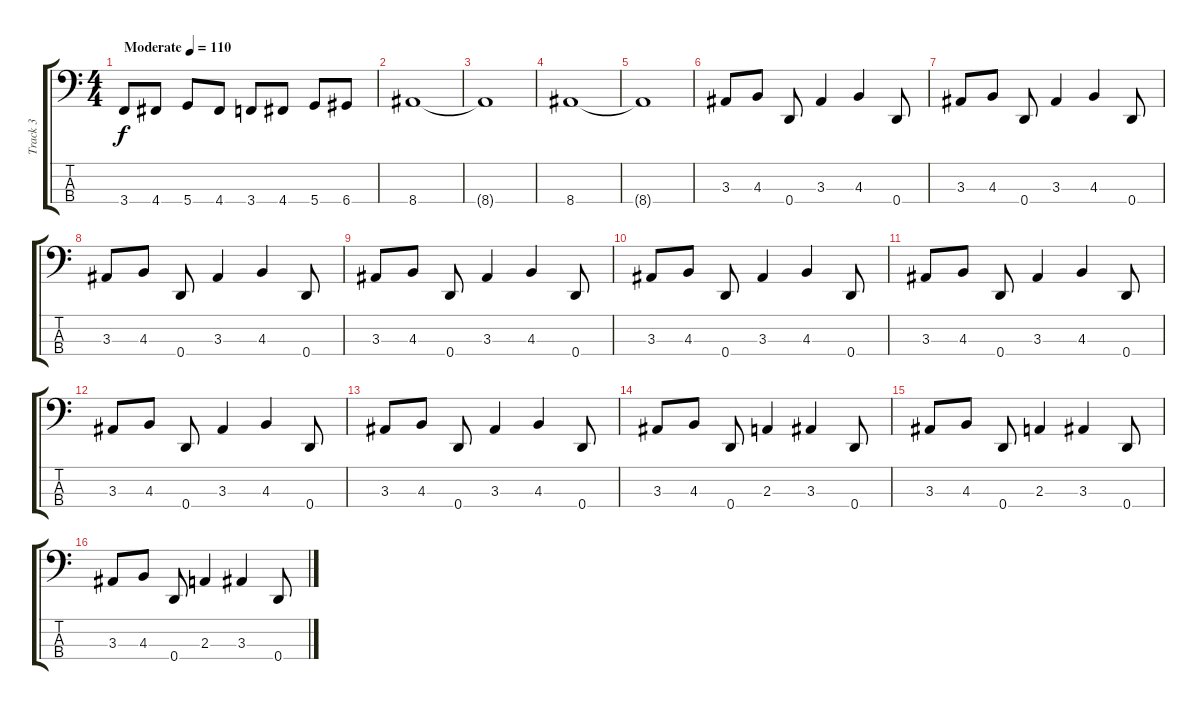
\track ("Track 3" "Track 3") {instrument electricbassfinger}
\staff {score tabs}
\tuning (F2 C2 G1 D1) {hide}
\ts (4 4)
\tempo (110 "Moderate")
\clef f4
\ks c
3.4.8{dy f instrument electricbassfinger} 4.4.8 5.4.8 4.4.8 3.4.8 4.4.8 5.4.8 6.4.8 |
8.4.1 |
8.4{t}.1 |
8.4.1 |
8.4{t}.1 |
3.3.8 4.3.8 0.4.8 3.3.4 4.3.4 0.4.8 |
3.3.8 4.3.8 0.4.8 3.3.4 4.3.4 0.4.8 |
3.3.8 4.3.8 0.4.8 3.3.4 4.3.4 0.4.8 |
3.3.8 4.3.8 0.4.8 3.3.4 4.3.4 0.4.8 |
3.3.8 4.3.8 0.4.8 3.3.4 4.3.4 0.4.8 |
3.3.8 4.3.8 0.4.8 3.3.4 4.3.4 0.4.8 |
3.3.8 4.3.8 0.4.8 3.3.4 4.3.4 0.4.8 |
3.3.8 4.3.8 0.4.8 3.3.4 4.3.4 0.4.8 |
3.3.8 4.3.8 0.4.8 2.3.4 3.3.4 0.4.8 |
3.3.8 4.3.8 0.4.8 2.3.4 3.3.4 0.4.8 |
3.3.8 4.3.8 0.4.8 2.3.4 3.3.4 0.4.8
